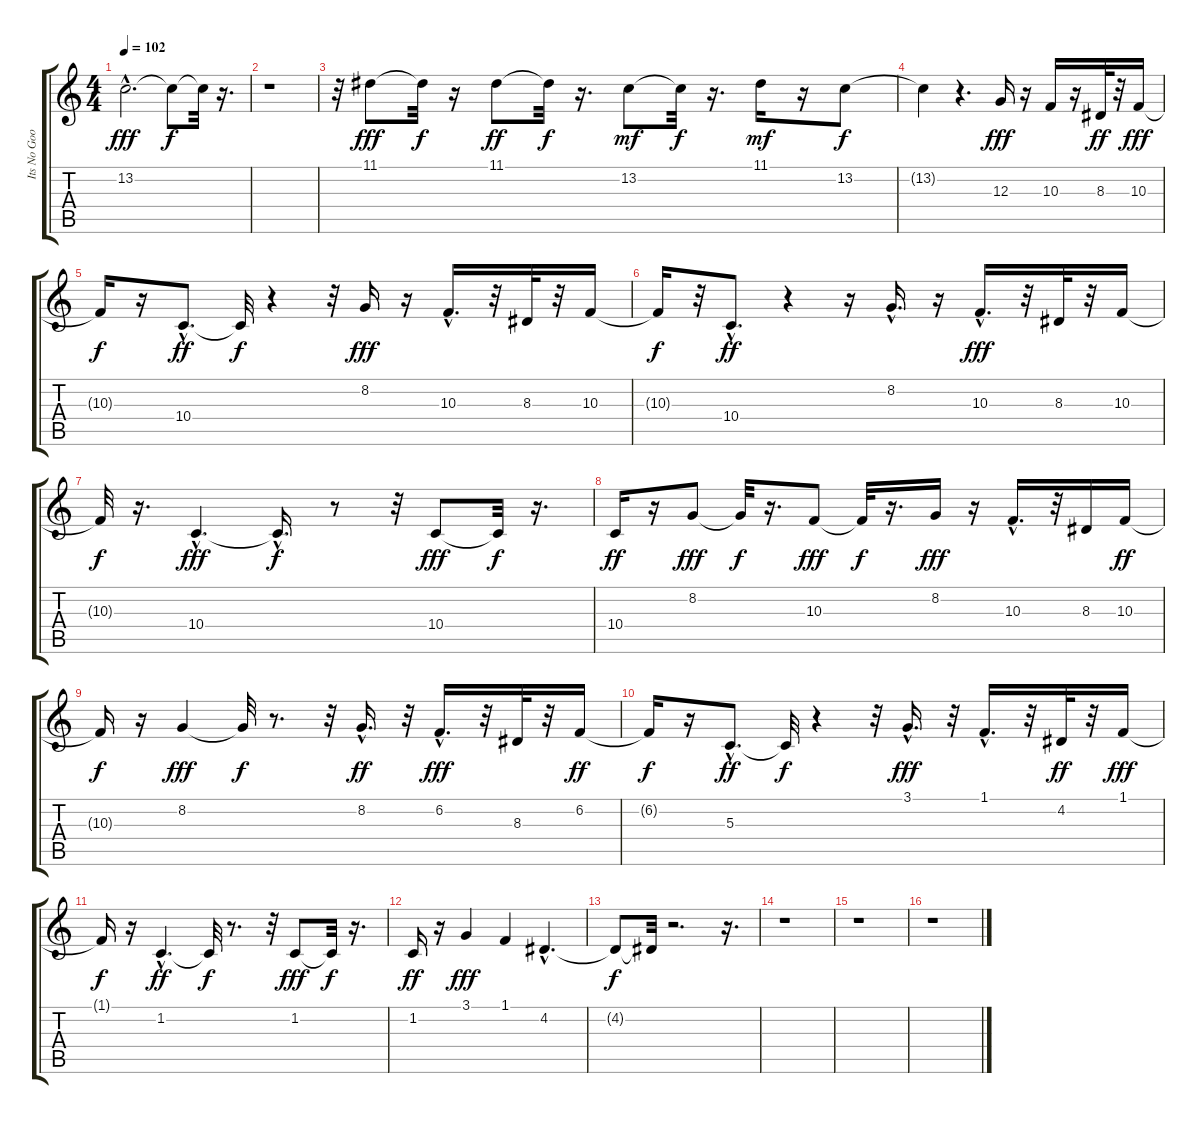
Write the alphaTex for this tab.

\track ("Its No Good   (beta version)" "Its No Goo") {instrument acousticgrandpiano}
\staff {score tabs}
\tuning (E4 B3 G3 D3 A2 E2) {hide}
\ts (4 4)
\tempo 102
\clef g2
\ks c
13.2{hac}.2{d dy fff} 13.2{t}.8{dy f} 13.2{t}.32 r.16{d} |
r.1 |
r.32 11.1.8{dy fff} 11.1{t}.32{dy f} r.16 11.1.8{dy ff} 11.1{t}.32{dy f} r.16{d} 13.2.8{dy mf} 13.2{t}.32{dy f} r.16{d} 11.1.16{dy mf} r.16 13.2.8{dy f} |
13.2{t}.4 r.4{d} 12.3.16{dy fff} r.16 10.3.16 r.16 8.3.32{dy ff} r.32 10.3.16{dy fff} |
10.3{t}.16{dy f} r.16 10.4{hac}.8{d dy ff} 10.4{t}.32{dy f} r.4 r.32 8.2.16{dy fff} r.16 10.3{hac}.16{d} r.32 8.3.32 r.32 10.3.16 |
10.3{t}.16{dy f} r.32 10.4{hac}.8{d dy ff} r.4 r.16 8.2{hac}.16{d} r.16 10.3{hac}.16{d dy fff} r.32 8.3.32 r.32 10.3.16 |
10.3{t}.32{dy f} r.16{d} 10.4{hac}.4{d dy fff} 10.4{hac t}.16{d dy f} r.8 r.32 10.4.8{dy fff} 10.4{t}.32{dy f} r.16{d} |
10.4.16{dy ff} r.16 8.2.8{dy fff} 8.2{t}.32{dy f} r.16{d} 10.3.8{dy fff} 10.3{t}.32{dy f} r.16{d} 8.2.16{dy fff} r.16 10.3{hac}.16{d} r.32 8.3.16 10.3.16{dy ff} |
10.3{t}.16{dy f} r.16 8.2.4{dy fff} 8.2{t}.32{dy f} r.8{d} r.32 8.2{hac}.16{d dy ff} r.32 6.2{hac}.16{d dy fff} r.32 8.3.32 r.32 6.2.16{dy ff} |
6.2{t}.16{dy f} r.16 5.3{hac}.8{d dy ff} 5.3{t}.32{dy f} r.4 r.32 3.1{hac}.16{d dy fff} r.32 1.1{hac}.16{d} r.32 4.2.32{dy ff} r.32 1.1.16{dy fff} |
1.1{t}.16{dy f} r.16 1.2{hac}.4{d dy ff} 1.2{t}.32{dy f} r.8{d} r.32 1.2.8{dy fff} 1.2{t}.32{dy f} r.16{d} |
1.2.16{dy ff} r.16 3.1.4{dy fff} 1.1.4 4.2{hac}.4{d} |
4.2{t}.8{dy f} 4.2{t}.32 r.2{d} r.16{d} |
r.1 |
r.1 |
r.1
